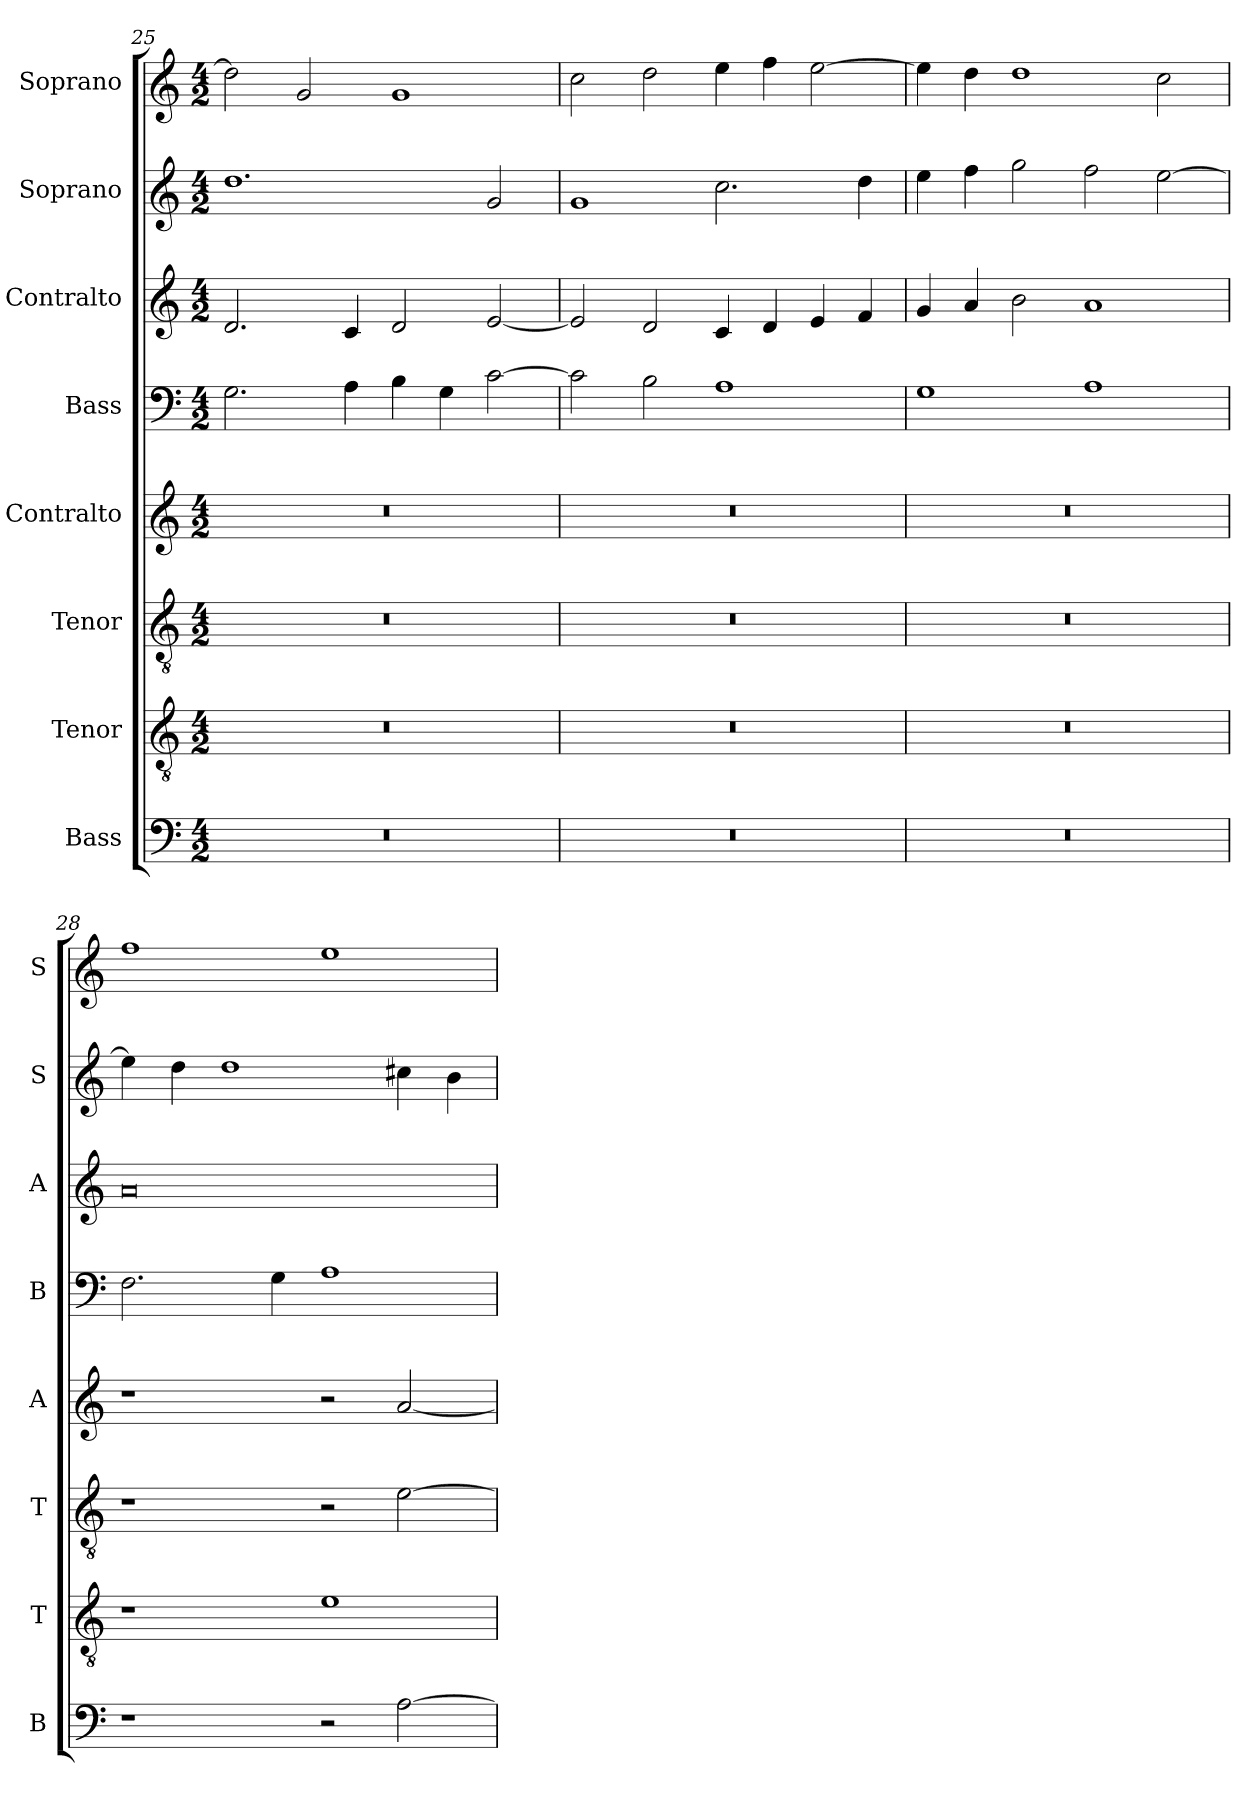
**kern	**kern	**kern	**kern	**kern	**kern	**kern	**kern
*part8	*part7	*part6	*part5	*part4	*part3	*part2	*part1
*staff8	*staff7	*staff6	*staff5	*staff4	*staff3	*staff2	*staff1
*I"Bass	*I"Tenor	*I"Tenor	*I"Contralto	*I"Bass	*I"Contralto	*I"Soprano	*I"Soprano
*I'B	*I'T	*I'T	*I'A	*I'B	*I'A	*I'S	*I'S
*clefF4	*clefGv2	*clefGv2	*clefG2	*clefF4	*clefG2	*clefG2	*clefG2
*k[]	*k[]	*k[]	*k[]	*k[]	*k[]	*k[]	*k[]
*G:mix	*G:mix	*G:mix	*G:mix	*G:mix	*G:mix	*G:mix	*G:mix
*M4/2	*M4/2	*M4/2	*M4/2	*M4/2	*M4/2	*M4/2	*M4/2
=25	=25	=25	=25	=25	=25	=25	=25
0r	0r	0r	0r	2.G	2.d	1.dd	2dd]
.	.	.	.	.	.	.	2g
.	.	.	.	4A	4c	.	.
.	.	.	.	4B	2d	.	1g
.	.	.	.	4G	.	.	.
.	.	.	.	[2c	[2e	2g	.
=26	=26	=26	=26	=26	=26	=26	=26
0r	0r	0r	0r	2c]	2e]	1g	2cc
.	.	.	.	2B	2d	.	2dd
.	.	.	.	1A	4c	2.cc	4ee
.	.	.	.	.	4d	.	4ff
.	.	.	.	.	4e	.	[2ee
.	.	.	.	.	4f	4dd	.
=27	=27	=27	=27	=27	=27	=27	=27
0r	0r	0r	0r	1G	4g	4ee	4ee]
.	.	.	.	.	4a	4ff	4dd
.	.	.	.	.	2b	2gg	1dd
.	.	.	.	1A	1a	2ff	.
.	.	.	.	.	.	[2ee	2cc
=28	=28	=28	=28	=28	=28	=28	=28
1r	1r	1r	1r	2.F	0a	4ee]	1ff
.	.	.	.	.	.	4dd	.
.	.	.	.	.	.	1dd	.
.	.	.	.	4G	.	.	.
2r	1e	2r	2r	1A	.	.	1ee
[2A	.	[2e	[2a	.	.	4cc#X	.
.	.	.	.	.	.	4b	.
=	=	=	=	=	=	=	=
*-	*-	*-	*-	*-	*-	*-	*-
